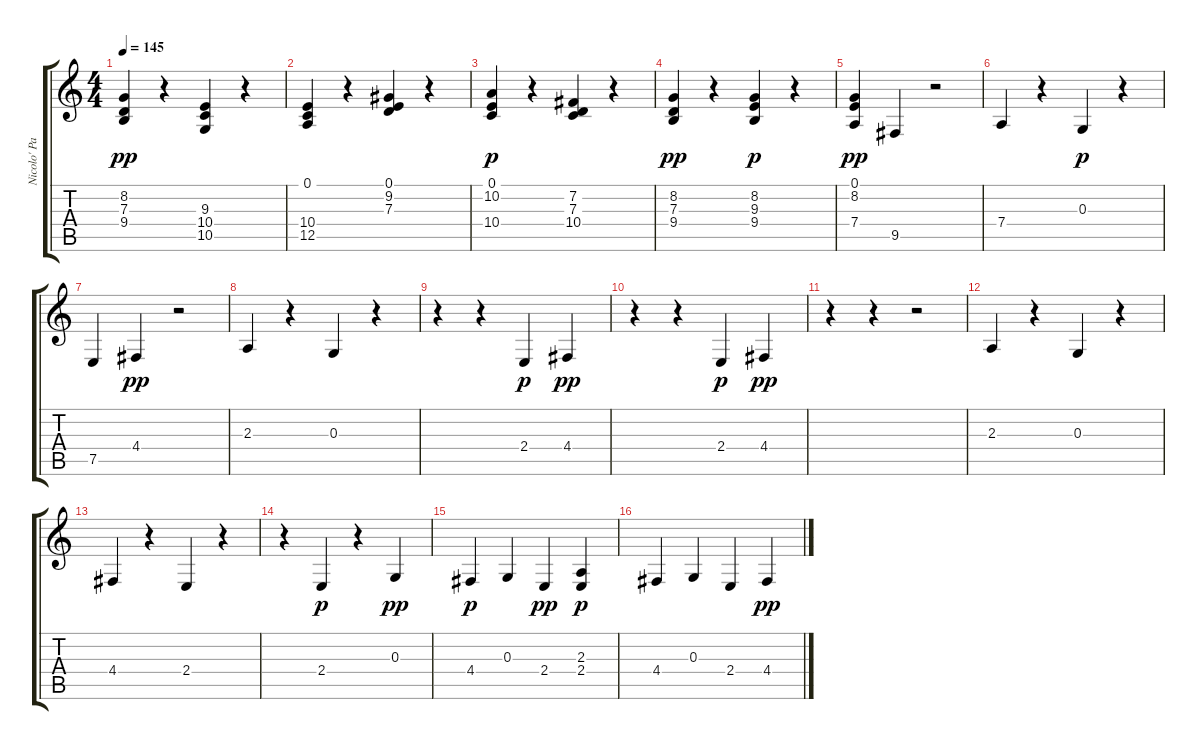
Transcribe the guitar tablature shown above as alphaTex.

\track ("Nicolo' Paganini" "Nicolo' Pa") {instrument acousticgrandpiano}
\staff {score tabs}
\tuning (E4 B3 G3 D3 A2 E2) {hide}
\ts (4 4)
\tempo 145
\clef g2
\ks c
(8.2 7.3 9.4).4{dy pp} r.4 (9.3 10.4 10.5).4 r.4 |
(0.1 10.4 12.5).4 r.4 (0.1 9.2 7.3).4 r.4 |
(0.1 10.2 10.4).4{dy p} r.4 (7.2 7.3 10.4).4 r.4 |
(8.2 7.3 9.4).4{dy pp} r.4 (8.2 9.3 9.4).4{dy p} r.4 |
(0.1 8.2 7.4).4{dy pp} 9.5.4 r.2 |
7.4.4 r.4 0.3.4{dy p} r.4 |
7.5.4 4.4.4{dy pp} r.2 |
2.3.4 r.4 0.3.4 r.4 |
r.4 r.4 2.4.4{dy p} 4.4.4{dy pp} |
r.4 r.4 2.4.4{dy p} 4.4.4{dy pp} |
r.4 r.4 r.2 |
2.3.4 r.4 0.3.4 r.4 |
4.4.4 r.4 2.4.4 r.4 |
r.4 2.4.4{dy p} r.4 0.3.4{dy pp} |
4.4.4{dy p} 0.3.4 2.4.4{dy pp} (2.3 2.4).4{dy p} |
4.4.4 0.3.4 2.4.4 4.4.4{dy pp}
